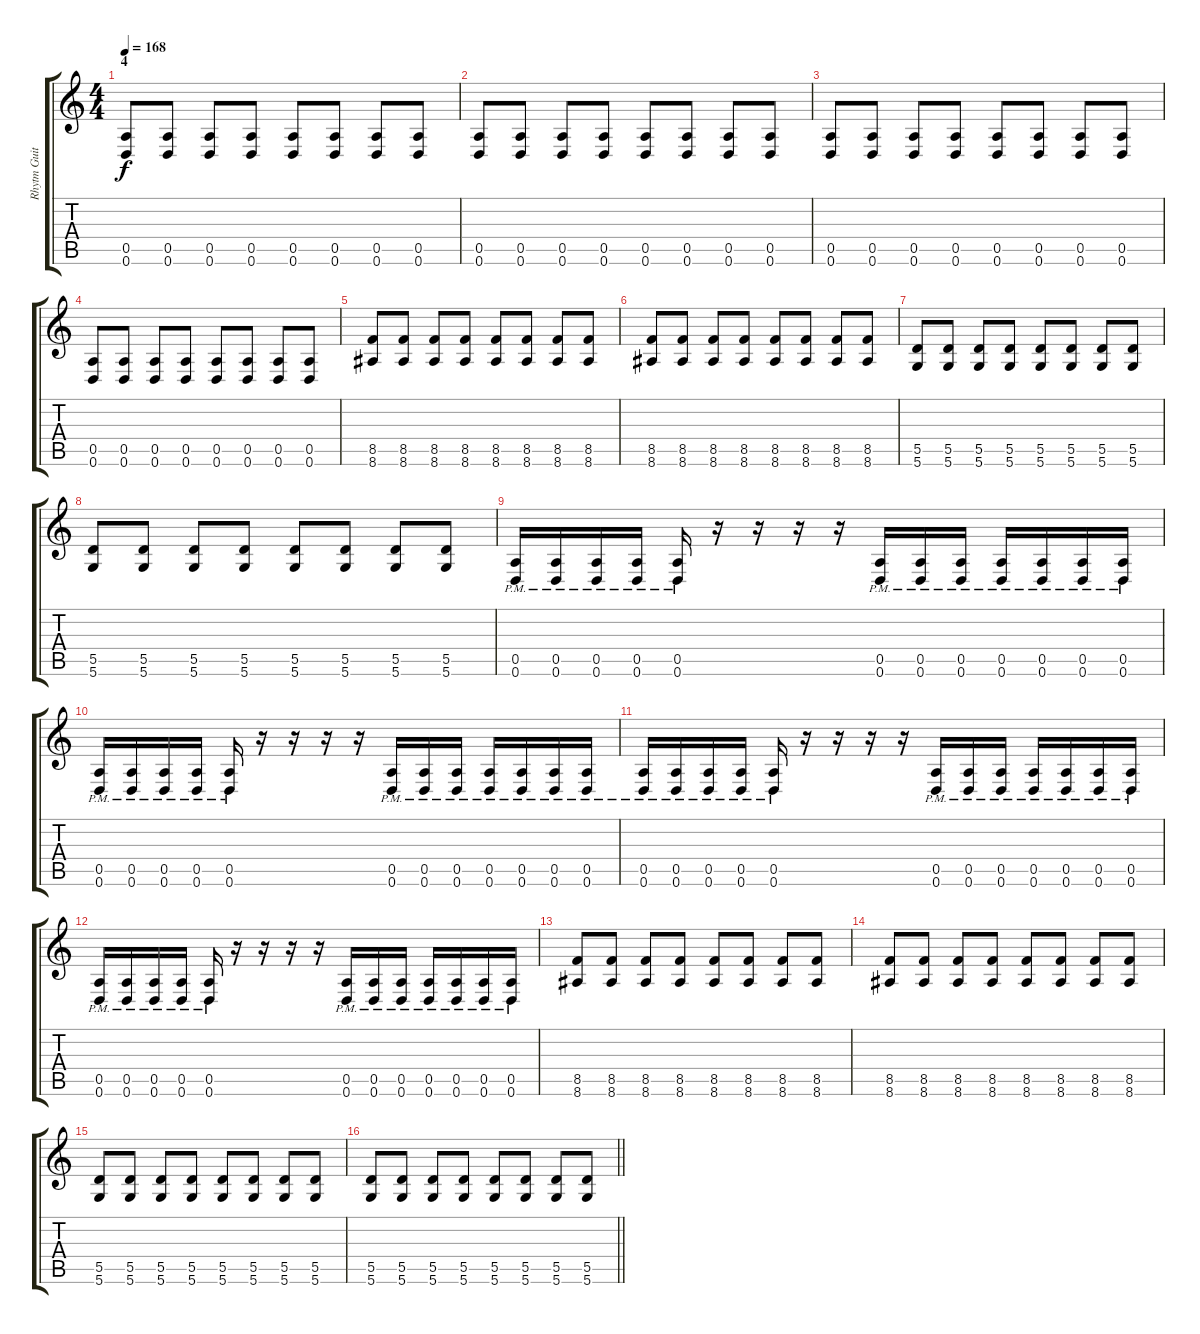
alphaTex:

\track ("Rhytm Guitar" "Rhytm Guit") {instrument distortionguitar}
\staff {score tabs}
\tuning (E4 B3 G3 D3 A2 D2) {hide}
\ts (4 4)
\section ("" "4")
\tempo 168
\clef g2
\ks c
(0.5 0.6).8{dy f} (0.5 0.6).8 (0.5 0.6).8 (0.5 0.6).8 (0.5 0.6).8 (0.5 0.6).8 (0.5 0.6).8 (0.5 0.6).8 |
(0.5 0.6).8 (0.5 0.6).8 (0.5 0.6).8 (0.5 0.6).8 (0.5 0.6).8 (0.5 0.6).8 (0.5 0.6).8 (0.5 0.6).8 |
(0.5 0.6).8 (0.5 0.6).8 (0.5 0.6).8 (0.5 0.6).8 (0.5 0.6).8 (0.5 0.6).8 (0.5 0.6).8 (0.5 0.6).8 |
(0.5 0.6).8 (0.5 0.6).8 (0.5 0.6).8 (0.5 0.6).8 (0.5 0.6).8 (0.5 0.6).8 (0.5 0.6).8 (0.5 0.6).8 |
(8.5 8.6).8 (8.5 8.6).8 (8.5 8.6).8 (8.5 8.6).8 (8.5 8.6).8 (8.5 8.6).8 (8.5 8.6).8 (8.5 8.6).8 |
(8.5 8.6).8 (8.5 8.6).8 (8.5 8.6).8 (8.5 8.6).8 (8.5 8.6).8 (8.5 8.6).8 (8.5 8.6).8 (8.5 8.6).8 |
(5.5 5.6).8 (5.5 5.6).8 (5.5 5.6).8 (5.5 5.6).8 (5.5 5.6).8 (5.5 5.6).8 (5.5 5.6).8 (5.5 5.6).8 |
(5.5 5.6).8 (5.5 5.6).8 (5.5 5.6).8 (5.5 5.6).8 (5.5 5.6).8 (5.5 5.6).8 (5.5 5.6).8 (5.5 5.6).8 |
(0.5{pm} 0.6{pm}).16 (0.5{pm} 0.6{pm}).16 (0.5{pm} 0.6{pm}).16 (0.5{pm} 0.6{pm}).16 (0.5{pm} 0.6{pm}).16 r.16 r.16 r.16 r.16 (0.5{pm} 0.6{pm}).16 (0.5{pm} 0.6{pm}).16 (0.5{pm} 0.6{pm}).16 (0.5{pm} 0.6{pm}).16 (0.5{pm} 0.6{pm}).16 (0.5{pm} 0.6{pm}).16 (0.5{pm} 0.6{pm}).16 |
(0.5{pm} 0.6{pm}).16 (0.5{pm} 0.6{pm}).16 (0.5{pm} 0.6{pm}).16 (0.5{pm} 0.6{pm}).16 (0.5{pm} 0.6{pm}).16 r.16 r.16 r.16 r.16 (0.5{pm} 0.6{pm}).16 (0.5{pm} 0.6{pm}).16 (0.5{pm} 0.6{pm}).16 (0.5{pm} 0.6{pm}).16 (0.5{pm} 0.6{pm}).16 (0.5{pm} 0.6{pm}).16 (0.5{pm} 0.6{pm}).16 |
(0.5{pm} 0.6{pm}).16 (0.5{pm} 0.6{pm}).16 (0.5{pm} 0.6{pm}).16 (0.5{pm} 0.6{pm}).16 (0.5{pm} 0.6{pm}).16 r.16 r.16 r.16 r.16 (0.5{pm} 0.6{pm}).16 (0.5{pm} 0.6{pm}).16 (0.5{pm} 0.6{pm}).16 (0.5{pm} 0.6{pm}).16 (0.5{pm} 0.6{pm}).16 (0.5{pm} 0.6{pm}).16 (0.5{pm} 0.6{pm}).16 |
(0.5{pm} 0.6{pm}).16 (0.5{pm} 0.6{pm}).16 (0.5{pm} 0.6{pm}).16 (0.5{pm} 0.6{pm}).16 (0.5{pm} 0.6{pm}).16 r.16 r.16 r.16 r.16 (0.5{pm} 0.6{pm}).16 (0.5{pm} 0.6{pm}).16 (0.5{pm} 0.6{pm}).16 (0.5{pm} 0.6{pm}).16 (0.5{pm} 0.6{pm}).16 (0.5{pm} 0.6{pm}).16 (0.5{pm} 0.6{pm}).16 |
(8.5 8.6).8 (8.5 8.6).8 (8.5 8.6).8 (8.5 8.6).8 (8.5 8.6).8 (8.5 8.6).8 (8.5 8.6).8 (8.5 8.6).8 |
(8.5 8.6).8 (8.5 8.6).8 (8.5 8.6).8 (8.5 8.6).8 (8.5 8.6).8 (8.5 8.6).8 (8.5 8.6).8 (8.5 8.6).8 |
(5.5 5.6).8 (5.5 5.6).8 (5.5 5.6).8 (5.5 5.6).8 (5.5 5.6).8 (5.5 5.6).8 (5.5 5.6).8 (5.5 5.6).8 |
\barLineRight lightlight
(5.5 5.6).8 (5.5 5.6).8 (5.5 5.6).8 (5.5 5.6).8 (5.5 5.6).8 (5.5 5.6).8 (5.5 5.6).8 (5.5 5.6).8
